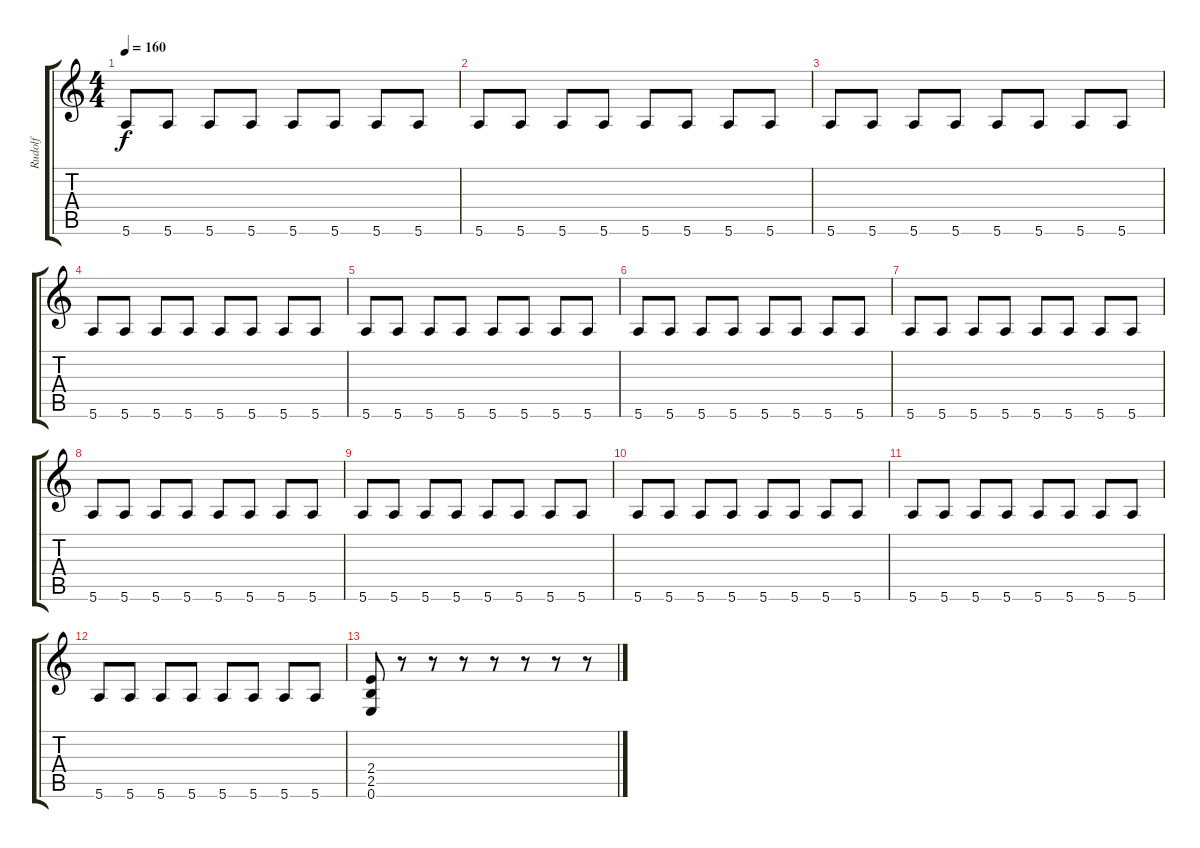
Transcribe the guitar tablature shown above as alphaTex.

\track ("Rudolf" "Rudolf") {instrument overdrivenguitar}
\staff {score tabs}
\tuning (E4 B3 G3 D3 A2 E2) {hide}
\ts (4 4)
\tempo 160
\clef g2
\ks c
5.6.8{dy f} 5.6.8 5.6.8 5.6.8 5.6.8 5.6.8 5.6.8 5.6.8 |
5.6.8 5.6.8 5.6.8 5.6.8 5.6.8 5.6.8 5.6.8 5.6.8 |
5.6.8 5.6.8 5.6.8 5.6.8 5.6.8 5.6.8 5.6.8 5.6.8 |
5.6.8 5.6.8 5.6.8 5.6.8 5.6.8 5.6.8 5.6.8 5.6.8 |
5.6.8 5.6.8 5.6.8 5.6.8 5.6.8 5.6.8 5.6.8 5.6.8 |
5.6.8 5.6.8 5.6.8 5.6.8 5.6.8 5.6.8 5.6.8 5.6.8 |
5.6.8 5.6.8 5.6.8 5.6.8 5.6.8 5.6.8 5.6.8 5.6.8 |
5.6.8 5.6.8 5.6.8 5.6.8 5.6.8 5.6.8 5.6.8 5.6.8 |
5.6.8 5.6.8 5.6.8 5.6.8 5.6.8 5.6.8 5.6.8 5.6.8 |
5.6.8 5.6.8 5.6.8 5.6.8 5.6.8 5.6.8 5.6.8 5.6.8 |
5.6.8 5.6.8 5.6.8 5.6.8 5.6.8 5.6.8 5.6.8 5.6.8 |
5.6.8 5.6.8 5.6.8 5.6.8 5.6.8 5.6.8 5.6.8 5.6.8 |
(2.4 2.5 0.6).8 r.8 r.8 r.8 r.8 r.8 r.8 r.8
